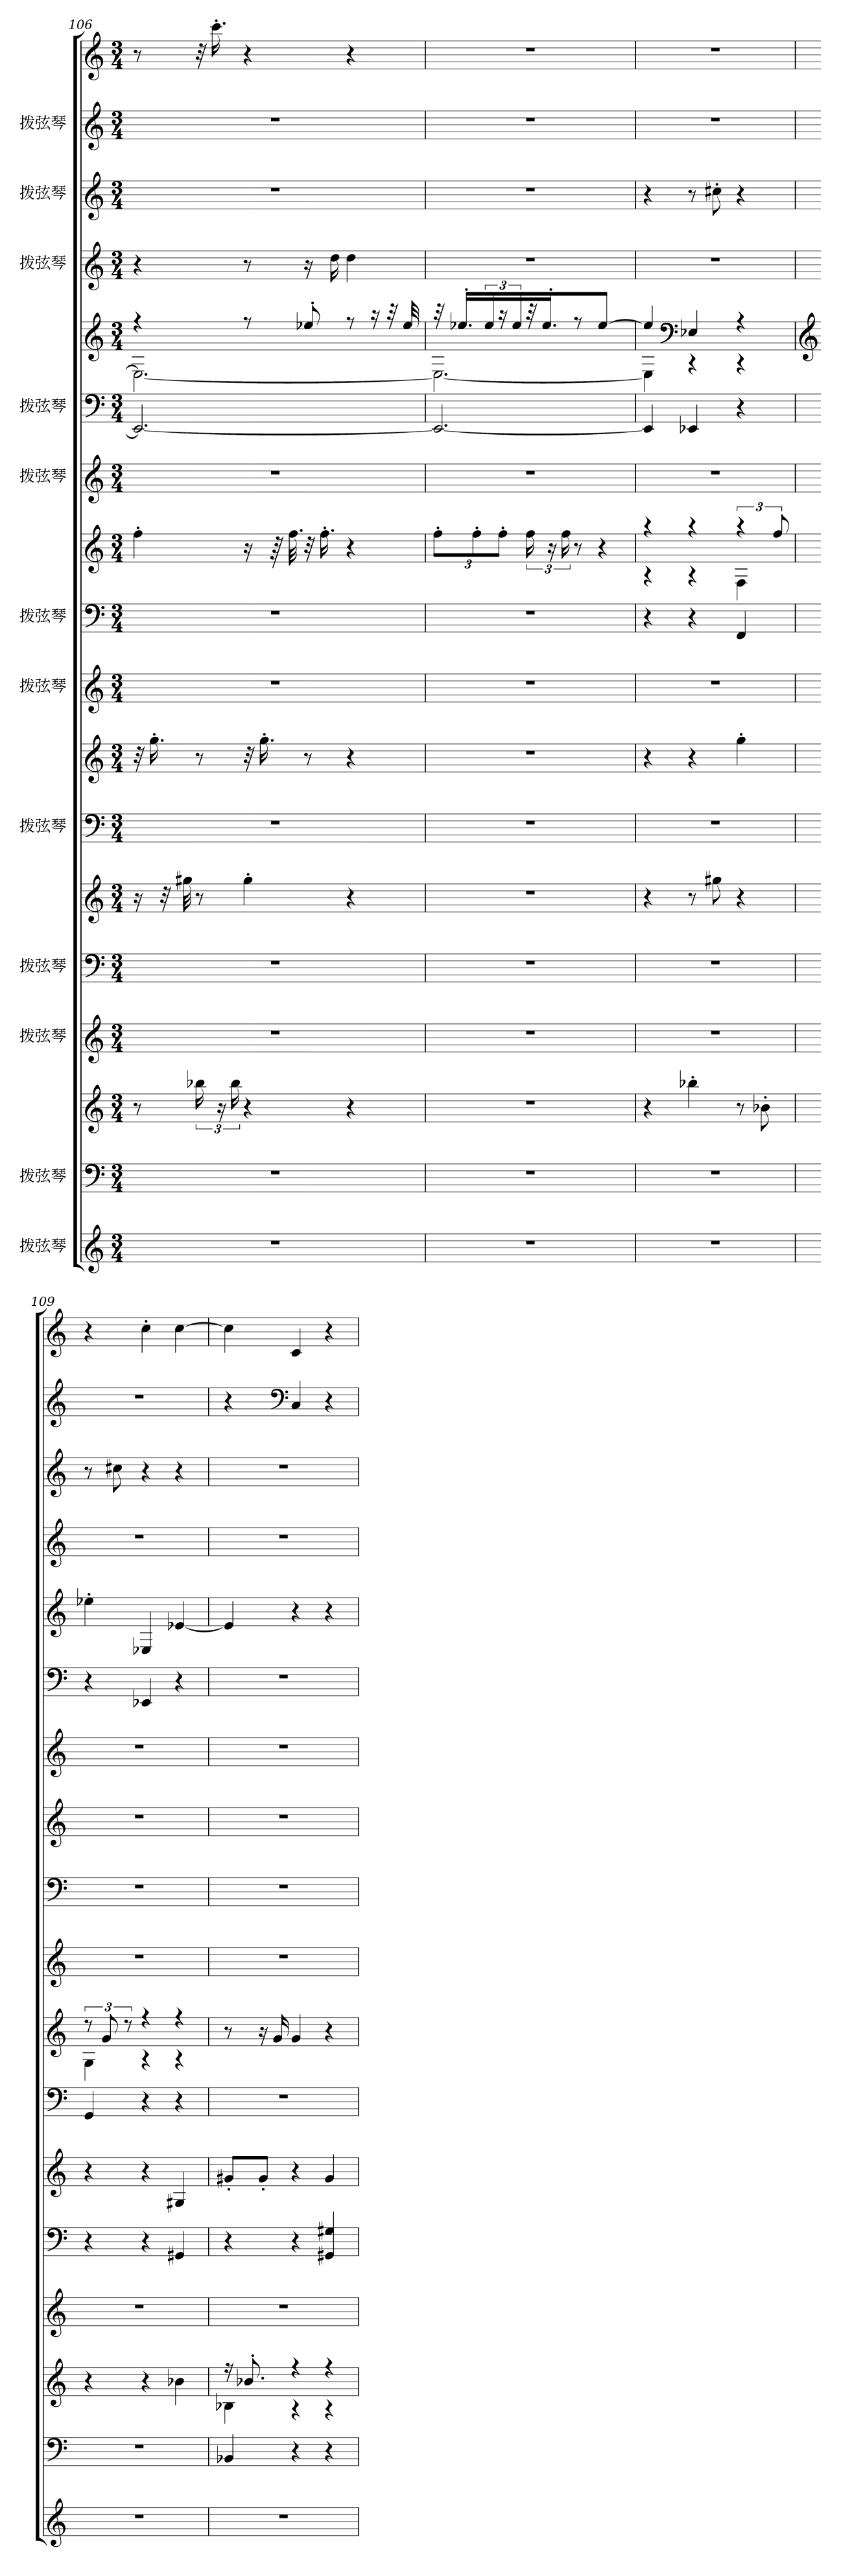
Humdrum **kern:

**kern	**kern	**kern	**kern	**kern	**kern	**kern	**kern	**kern	**kern	**kern	**kern	**kern	**kern	**kern	**kern	**kern	**kern
*part12	*part11	*part11	*part10	*part9	*part9	*part8	*part8	*part7	*part6	*part6	*part5	*part4	*part4	*part3	*part2	*part1	*part1
*staff18	*staff17	*staff16	*staff15	*staff14	*staff13	*staff12	*staff11	*staff10	*staff9	*staff8	*staff7	*staff6	*staff5	*staff4	*staff3	*staff2	*staff1
*I"拨弦琴	*I"拨弦琴	*	*I"拨弦琴	*I"拨弦琴	*	*I"拨弦琴	*	*I"拨弦琴	*I"拨弦琴	*	*I"拨弦琴	*I"拨弦琴	*	*I"拨弦琴	*I"拨弦琴	*I"拨弦琴	*
!!LO:PB:g=z
*clefG2	*clefF4	*clefG2	*clefG2	*clefF4	*clefG2	*clefF4	*clefG2	*clefG2	*clefF4	*clefG2	*clefG2	*clefF4	*clefG2	*clefG2	*clefG2	*clefG2	*clefG2
*k[]	*k[]	*k[]	*k[]	*k[]	*k[]	*k[]	*k[]	*k[]	*k[]	*k[]	*k[]	*k[]	*k[]	*k[]	*k[]	*k[]	*k[]
*M3/4	*M3/4	*M3/4	*M3/4	*M3/4	*M3/4	*M3/4	*M3/4	*M3/4	*M3/4	*M3/4	*M3/4	*M3/4	*M3/4	*M3/4	*M3/4	*M3/4	*M3/4
=106	=106	=106	=106	=106	=106	=106	=106	=106	=106	=106	=106	=106	=106	=106	=106	=106	=106
*	*	*	*	*	*	*	*	*	*	*	*	*	*^	*	*	*	*
2.r	2.r	8r	2.r	2.r	16r	2.r	32r	2.r	2.r	4ff'\	2.r	2.EE-/_	4r	2.E-\_	4r	2.r	2.r	8r
.	.	.	.	.	.	.	16.gg'\	.	.	.	.	.	.	.	.	.	.	.
.	.	.	.	.	32r	.	.	.	.	.	.	.	.	.	.	.	.	.
.	.	.	.	.	32gg#X\	.	.	.	.	.	.	.	.	.	.	.	.	.
.	.	24bb-X\	.	.	8r	.	8r	.	.	.	.	.	.	.	.	.	.	32r
.	.	.	.	.	.	.	.	.	.	.	.	.	.	.	.	.	.	16.ccc'\
.	.	24r	.	.	.	.	.	.	.	.	.	.	.	.	.	.	.	.
.	.	24bb-\	.	.	.	.	.	.	.	.	.	.	.	.	.	.	.	.
.	.	4r	.	.	4gg#'\	.	32r	.	.	16r	.	.	8r	.	8r	.	.	4r
.	.	.	.	.	.	.	16.gg'\	.	.	.	.	.	.	.	.	.	.	.
.	.	.	.	.	.	.	.	.	.	64r	.	.	.	.	.	.	.	.
.	.	.	.	.	.	.	.	.	.	32.ff\	.	.	.	.	.	.	.	.
.	.	.	.	.	.	.	8r	.	.	32r	.	.	8ee-X'/	.	16r	.	.	.
.	.	.	.	.	.	.	.	.	.	16.ff'\	.	.	.	.	.	.	.	.
.	.	.	.	.	.	.	.	.	.	.	.	.	.	.	16dd\	.	.	.
.	.	4r	.	.	4r	.	4r	.	.	4r	.	.	8r	.	4dd\	.	.	4r
.	.	.	.	.	.	.	.	.	.	.	.	.	16r	.	.	.	.	.
.	.	.	.	.	.	.	.	.	.	.	.	.	32r	.	.	.	.	.
.	.	.	.	.	.	.	.	.	.	.	.	.	32ee-/	.	.	.	.	.
=107	=107	=107	=107	=107	=107	=107	=107	=107	=107	=107	=107	=107	=107	=107	=107	=107	=107	=107
*	*	*	*	*	*	*	*	*	*	*Xbrackettup	*	*	*	*	*	*	*	*
2.r	2.r	2.r	2.r	2.r	2.r	2.r	2.r	2.r	2.r	12ff'\L	2.r	2.EE-/_	32r	2.E-\_	2.r	2.r	2.r	2.r
.	.	.	.	.	.	.	.	.	.	.	.	.	16.ee-X'/LL	.	.	.	.	.
.	.	.	.	.	.	.	.	.	.	12ff'\	.	.	.	.	.	.	.	.
.	.	.	.	.	.	.	.	.	.	.	.	.	24ee-/JJ	.	.	.	.	.
.	.	.	.	.	.	.	.	.	.	12ff'\J	.	.	24r	.	.	.	.	.
.	.	.	.	.	.	.	.	.	.	.	.	.	24ee-/	.	.	.	.	.
*	*	*	*	*	*	*	*	*	*	*brackettup	*	*	*	*	*	*	*	*
.	.	.	.	.	.	.	.	.	.	24ff\	.	.	32r	.	.	.	.	.
.	.	.	.	.	.	.	.	.	.	.	.	.	16.ee-'/	.	.	.	.	.
.	.	.	.	.	.	.	.	.	.	24r	.	.	.	.	.	.	.	.
.	.	.	.	.	.	.	.	.	.	24ff\	.	.	.	.	.	.	.	.
.	.	.	.	.	.	.	.	.	.	8r	.	.	8r	.	.	.	.	.
.	.	.	.	.	.	.	.	.	.	4r	.	.	[4ee-/	.	.	.	.	.
=108	=108	=108	=108	=108	=108	=108	=108	=108	=108	=108	=108	=108	=108	=108	=108	=108	=108	=108
*	*	*	*	*	*	*	*	*	*	*^	*	*	*	*	*	*	*	*
2.r	2.r	4r	2.r	2.r	4r	2.r	4r	2.r	4r	4r	4r	2.r	4EE-/]	4ee-/]	4E-\]	2.r	4r	2.r	2.r
*	*	*	*	*	*	*	*	*	*	*	*	*	*	*clefF4	*	*	*	*	*
.	.	4bb-X'\	.	.	8r	.	4r	.	4r	4r	4r	.	4EE-X/	4E-X/	4r	.	8r	.	.
.	.	.	.	.	8gg#X\	.	.	.	.	.	.	.	.	.	.	.	8cc#X'\	.	.
.	.	8r	.	.	4r	.	4gg'\	.	4FF/	6r	4F\	.	4r	4r	4r	.	4r	.	.
.	.	8b-X'\	.	.	.	.	.	.	.	.	.	.	.	.	.	.	.	.	.
.	.	.	.	.	.	.	.	.	.	12ff/	.	.	.	.	.	.	.	.	.
*	*	*	*	*	*	*	*	*	*	*v	*v	*	*	*v	*v	*	*	*	*
!!LO:PB:g=z
=109	=109	=109	=109	=109	=109	=109	=109	=109	=109	=109	=109	=109	=109	=109	=109	=109	=109
*	*	*	*	*	*	*	*	*	*	*	*	*	*clefG2	*	*	*	*
*	*	*	*	*	*	*	*^	*	*	*	*	*	*	*	*	*	*
2.r	2.r	4r	2.r	4r	4r	4GG/	12r	4G\	2.r	2.r	2.r	2.r	4r	4ee-X'\	2.r	8r	2.r	4r
.	.	.	.	.	.	.	12g/	.	.	.	.	.	.	.	.	.	.	.
.	.	.	.	.	.	.	.	.	.	.	.	.	.	.	.	8cc#X\	.	.
.	.	.	.	.	.	.	12r	.	.	.	.	.	.	.	.	.	.	.
.	.	4r	.	4r	4r	4r	4r	4r	.	.	.	.	4EE-X/	4E-X/	.	4r	.	4cc'\
.	.	4b-X\	.	4GG#X/	4G#X/	4r	4r	4r	.	.	.	.	4r	[4e-X/	.	4r	.	[4cc\
*	*	*	*	*	*	*	*v	*v	*	*	*	*	*	*	*	*	*	*
=110	=110	=110	=110	=110	=110	=110	=110	=110	=110	=110	=110	=110	=110	=110	=110	=110	=110
*	*	*^	*	*	*	*	*	*	*	*	*	*	*	*	*	*	*
2.r	4BB-X/	16r	4B-X\	2.r	4r	8g#X'/L	2.r	8r	2.r	2.r	2.r	2.r	2.r	4e-/]	2.r	2.r	4r	4cc\]
.	.	8.b-X'/	.	.	.	.	.	.	.	.	.	.	.	.	.	.	.	.
.	.	.	.	.	.	8g#'/J	.	16r	.	.	.	.	.	.	.	.	.	.
.	.	.	.	.	.	.	.	16g/	.	.	.	.	.	.	.	.	.	.
*	*	*	*	*	*	*	*	*	*	*	*	*	*	*	*	*	*clefF4	*
.	4r	4r	4r	.	4r	4r	.	4g/	.	.	.	.	.	4r	.	.	4C/	4c/
.	4r	4r	4r	.	4GG#X/ 4G#X/	4g#/	.	4r	.	.	.	.	.	4r	.	.	4r	4r
*	*	*v	*v	*	*	*	*	*	*	*	*	*	*	*	*	*	*	*
=	=	=	=	=	=	=	=	=	=	=	=	=	=	=	=	=	=
*-	*-	*-	*-	*-	*-	*-	*-	*-	*-	*-	*-	*-	*-	*-	*-	*-	*-
